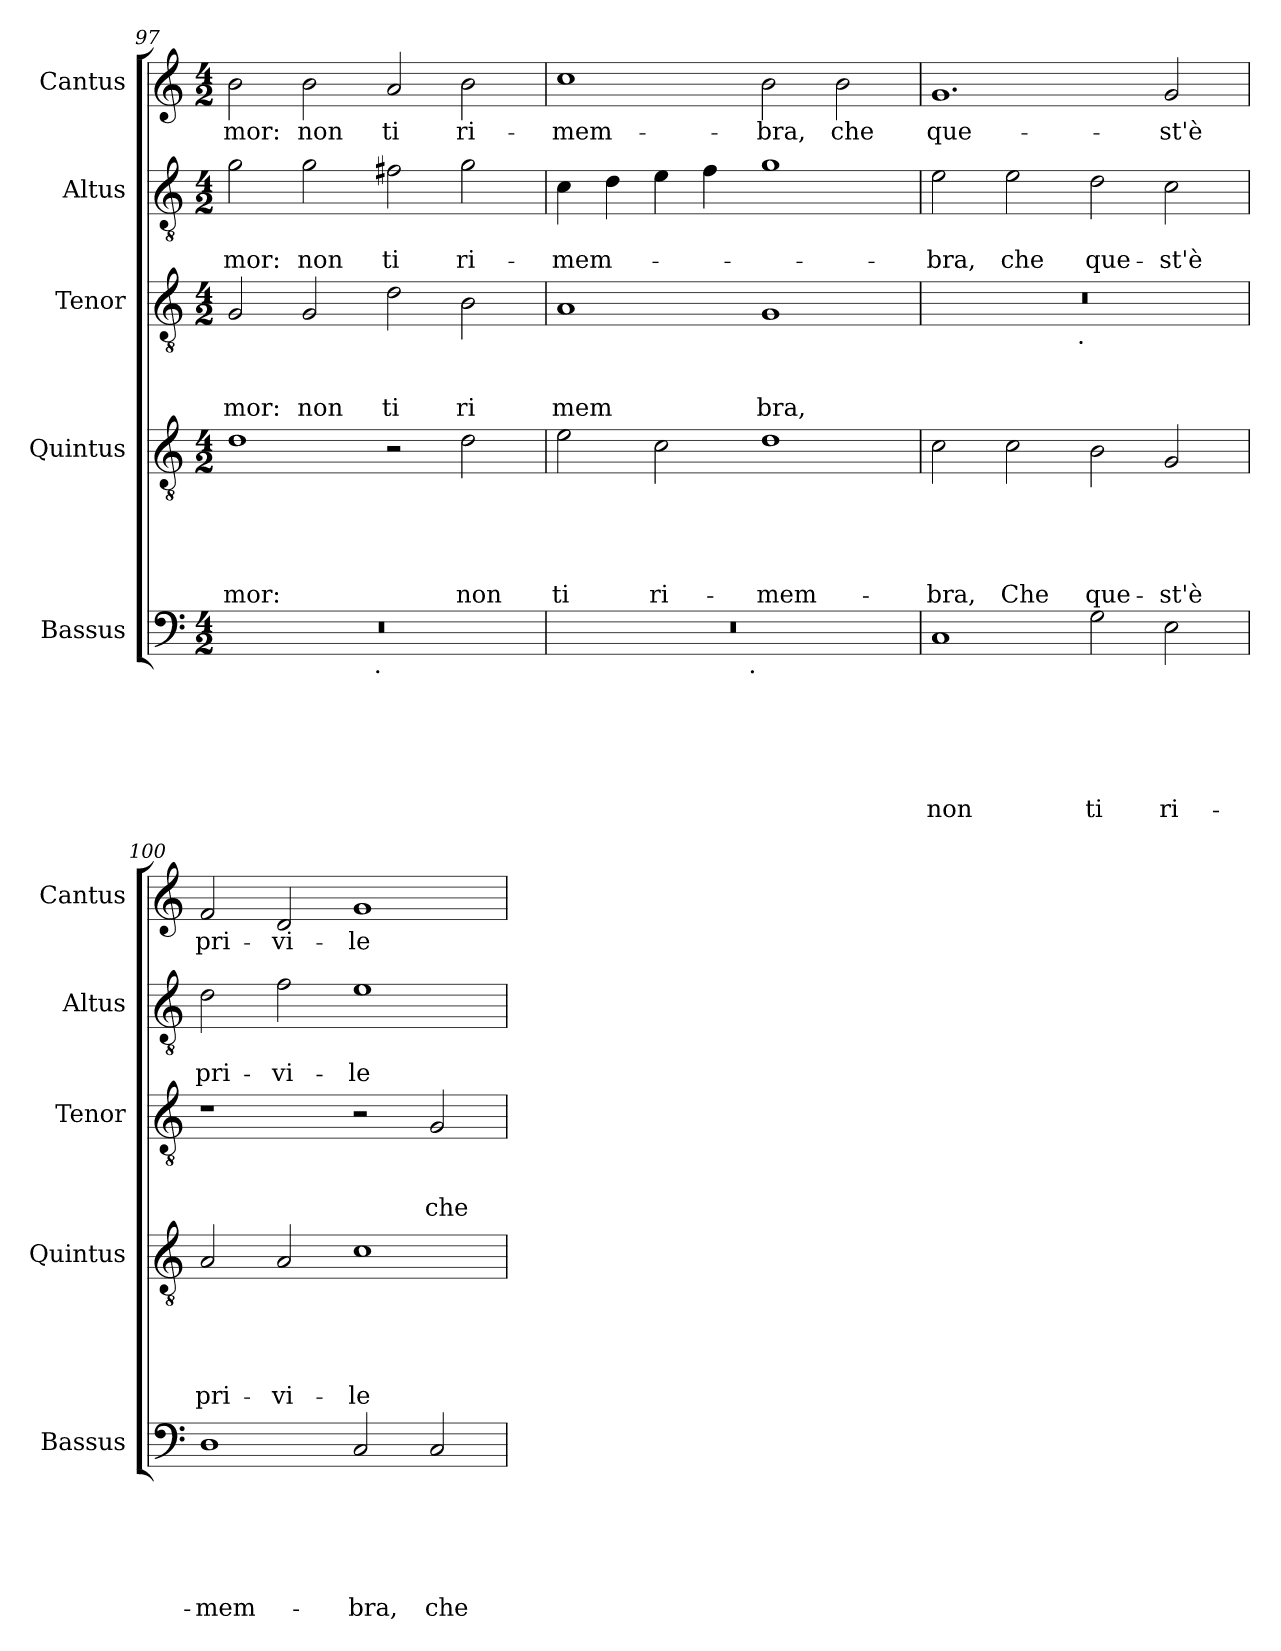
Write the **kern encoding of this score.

**kern	**text	**text	**text	**text	**text	**text	**kern	**text	**text	**text	**text	**text	**kern	**text	**text	**text	**kern	**text	**text	**kern	**text
*part5	*part5	*part5	*part5	*part5	*part5	*part5	*part4	*part4	*part4	*part4	*part4	*part4	*part3	*part3	*part3	*part3	*part2	*part2	*part2	*part1	*part1
*staff5	*staff5	*staff5	*staff5	*staff5	*staff5	*staff5	*staff4	*staff4	*staff4	*staff4	*staff4	*staff4	*staff3	*staff3	*staff3	*staff3	*staff2	*staff2	*staff2	*staff1	*staff1
*I"Bassus	*	*	*	*	*	*	*I"Quintus	*	*	*	*	*	*I"Tenor	*	*	*	*I"Altus	*	*	*I"Cantus	*
*I'Bassus	*	*	*	*	*	*	*I'Quintus	*	*	*	*	*	*I'Tenor	*	*	*	*I'Altus	*	*	*I'Cantus	*
*clefF4	*	*	*	*	*	*	*clefGv2	*	*	*	*	*	*clefGv2	*	*	*	*clefGv2	*	*	*clefG2	*
*k[]	*	*	*	*	*	*	*k[]	*	*	*	*	*	*k[]	*	*	*	*k[]	*	*	*k[]	*
*C:	*	*	*	*	*	*	*C:	*	*	*	*	*	*C:	*	*	*	*C:	*	*	*C:	*
*M4/2	*	*	*	*	*	*	*M4/2	*	*	*	*	*	*M4/2	*	*	*	*M4/2	*	*	*M4/2	*
=97	=97	=97	=97	=97	=97	=97	=97	=97	=97	=97	=97	=97	=97	=97	=97	=97	=97	=97	=97	=97	=97
!	!	!	!	!	!	!	!	!	!	!	!	!LO:LY:b	!	!	!	!LO:LY:b	!	!	!LO:LY:b	!	!LO:LY:b
*^	*	*	*	*	*	*	*	*	*	*	*	*	*	*	*	*	*	*	*	*	*
0r	2ryy	.	.	.	.	.	.	1d	.	.	.	.	-mor:	2G/	.	.	mor:	2g\	.	-mor:	2b\	-mor:
!	!	!	!	!	!	!	!	!	!	!	!	!	!	!	!	!	!LO:LY:b	!	!	!LO:LY:b	!	!LO:LY:b
.	4...ryy	.	.	.	.	.	.	.	.	.	.	.	.	2G/	.	.	non	2g\	.	non	2b\	non
!	!LO:TX:b:t=.	!	!	!	!	!	!	!	!	!	!	!	!	!	!	!	!	!	!	!	!	!
.	1ryy	.	.	.	.	.	.	.	.	.	.	.	.	.	.	.	.	.	.	.	.	.
!	!	!	!	!	!	!	!	!	!	!	!	!	!	!	!	!	!LO:LY:b	!	!	!LO:LY:b	!	!LO:LY:b
.	.	.	.	.	.	.	.	2r	.	.	.	.	.	2d\	.	.	ti	2f#X\	.	ti	2a/	ti
!	!	!	!	!	!	!	!	!	!	!	!	!	!LO:LY:b	!	!	!	!LO:LY:b	!	!	!LO:LY:b	!	!LO:LY:b
.	.	.	.	.	.	.	.	2d\	.	.	.	.	non	2B\	.	.	ri	2g\	.	ri-	2b\	ri-
.	32ryy	.	.	.	.	.	.	.	.	.	.	.	.	.	.	.	.	.	.	.	.	.
=98	=98	=98	=98	=98	=98	=98	=98	=98	=98	=98	=98	=98	=98	=98	=98	=98	=98	=98	=98	=98	=98	=98
!	!	!	!	!	!	!	!	!	!	!	!	!	!LO:LY:b	!	!	!	!LO:LY:b	!	!	!LO:LY:b	!	!LO:LY:b
0r	2ryy	.	.	.	.	.	.	2e\	.	.	.	.	ti	1A	.	.	mem	4c\	.	-mem-	1cc	-mem-
.	.	.	.	.	.	.	.	.	.	.	.	.	.	.	.	.	.	4d\	.	.	.	.
!	!	!	!	!	!	!	!	!	!	!	!	!	!LO:LY:b	!	!	!	!	!	!	!	!	!
.	4...ryy	.	.	.	.	.	.	2c\	.	.	.	.	ri-	.	.	.	.	4e\	.	.	.	.
.	.	.	.	.	.	.	.	.	.	.	.	.	.	.	.	.	.	4f\	.	.	.	.
!	!LO:TX:b:t=.	!	!	!	!	!	!	!	!	!	!	!	!	!	!	!	!	!	!	!	!	!
.	1ryy	.	.	.	.	.	.	.	.	.	.	.	.	.	.	.	.	.	.	.	.	.
!	!	!	!	!	!	!	!	!	!	!	!	!	!LO:LY:b	!	!	!	!LO:LY:b	!	!	!	!	!LO:LY:b
.	.	.	.	.	.	.	.	1d	.	.	.	.	-mem-	1G	.	.	bra,	1g	.	.	2b\	-bra,
!	!	!	!	!	!	!	!	!	!	!	!	!	!	!	!	!	!	!	!	!	!	!LO:LY:b
.	.	.	.	.	.	.	.	.	.	.	.	.	.	.	.	.	.	.	.	.	2b\	che
.	32ryy	.	.	.	.	.	.	.	.	.	.	.	.	.	.	.	.	.	.	.	.	.
=99	=99	=99	=99	=99	=99	=99	=99	=99	=99	=99	=99	=99	=99	=99	=99	=99	=99	=99	=99	=99	=99	=99
!	!	!	!	!	!	!	!LO:LY:b	!	!	!	!	!	!LO:LY:b	!	!	!	!	!	!	!LO:LY:b	!	!LO:LY:b
*v	*v	*	*	*	*	*	*	*	*	*	*	*	*	*^	*	*	*	*	*	*	*	*
1C	.	.	.	.	.	non	2c\	.	.	.	.	-bra,	0r	2ryy	.	.	.	2e\	.	-bra,	1.g	que-
!	!	!	!	!	!	!	!	!	!	!	!	!LO:LY:b	!	!	!	!	!	!	!	!LO:LY:b	!	!
.	.	.	.	.	.	.	2c\	.	.	.	.	Che	.	4...ryy	.	.	.	2e\	.	che	.	.
!	!	!	!	!	!	!	!	!	!	!	!	!	!	!LO:TX:b:t=.	!	!	!	!	!	!	!	!
.	.	.	.	.	.	.	.	.	.	.	.	.	.	1ryy	.	.	.	.	.	.	.	.
!	!	!	!	!	!	!LO:LY:b	!	!	!	!	!	!LO:LY:b	!	!	!	!	!	!	!	!LO:LY:b	!	!
2G\	.	.	.	.	.	ti	2B\	.	.	.	.	que-	.	.	.	.	.	2d\	.	que-	.	.
!	!	!	!	!	!	!LO:LY:b	!	!	!	!	!	!LO:LY:b	!	!	!	!	!	!	!	!LO:LY:b	!	!LO:LY:b
2E\	.	.	.	.	.	ri-	2G/	.	.	.	.	-st'è	.	.	.	.	.	2c\	.	-st'è	2g/	-st'è
.	.	.	.	.	.	.	.	.	.	.	.	.	.	32ryy	.	.	.	.	.	.	.	.
=100	=100	=100	=100	=100	=100	=100	=100	=100	=100	=100	=100	=100	=100	=100	=100	=100	=100	=100	=100	=100	=100	=100
!	!	!	!	!	!	!LO:LY:b	!	!	!	!	!	!LO:LY:b	!	!	!	!	!	!	!	!LO:LY:b	!	!LO:LY:b
*	*	*	*	*	*	*	*	*	*	*	*	*	*v	*v	*	*	*	*	*	*	*	*
1D	.	.	.	.	.	-mem-	2A/	.	.	.	.	pri-	1r	.	.	.	2d\	.	pri-	2f/	pri-
!	!	!	!	!	!	!	!	!	!	!	!	!LO:LY:b	!	!	!	!	!	!	!LO:LY:b	!	!LO:LY:b
.	.	.	.	.	.	.	2A/	.	.	.	.	-vi-	.	.	.	.	2f\	.	-vi-	2d/	-vi-
!	!	!	!	!	!	!LO:LY:b	!	!	!	!	!	!LO:LY:b	!	!	!	!	!	!	!LO:LY:b	!	!LO:LY:b
2C/	.	.	.	.	.	-bra,	1c	.	.	.	.	-le-	2r	.	.	.	1e	.	-le-	1g	-le-
!	!	!	!	!	!	!LO:LY:b	!	!	!	!	!	!	!	!	!	!LO:LY:b	!	!	!	!	!
2C/	.	.	.	.	.	che	.	.	.	.	.	.	2G/	.	.	che	.	.	.	.	.
=	=	=	=	=	=	=	=	=	=	=	=	=	=	=	=	=	=	=	=	=	=
*-	*-	*-	*-	*-	*-	*-	*-	*-	*-	*-	*-	*-	*-	*-	*-	*-	*-	*-	*-	*-	*-
